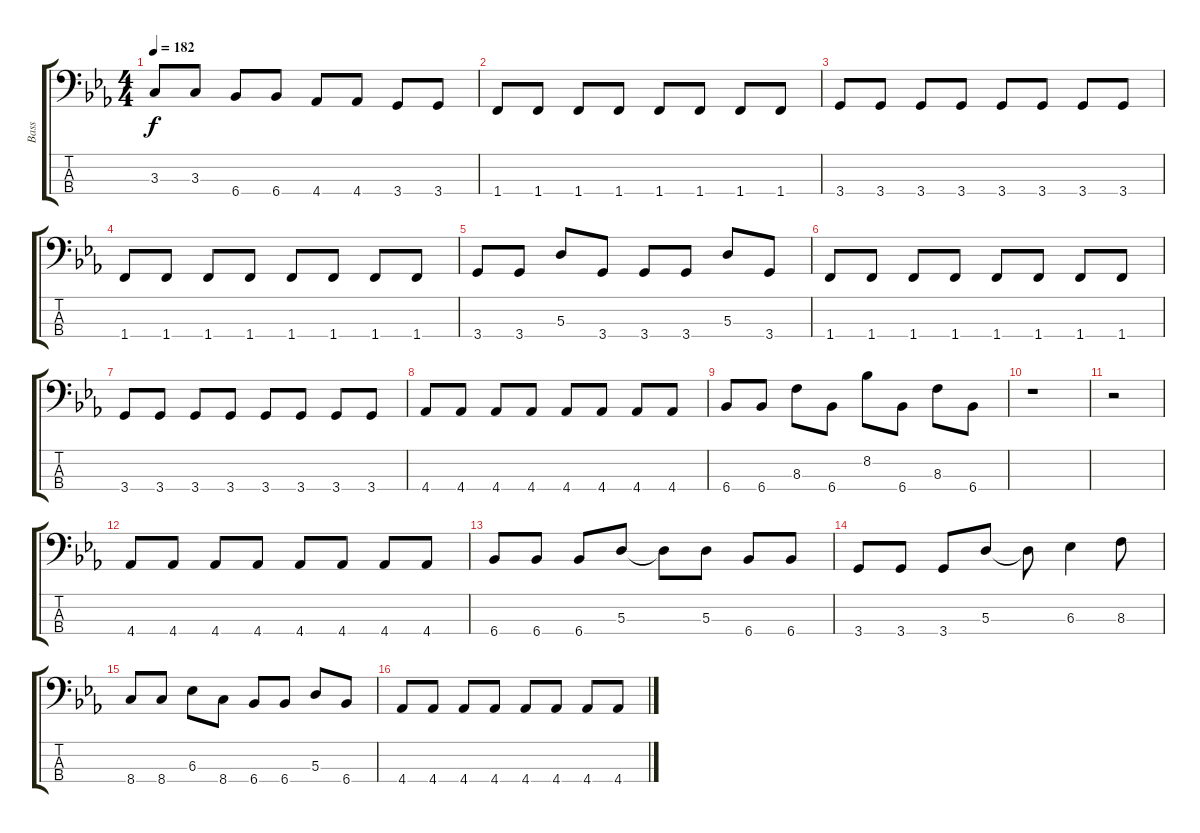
\track ("Bass" "Bass") {instrument electricbassfinger}
\staff {score tabs}
\tuning (G2 D2 A1 E1) {hide}
\ts (4 4)
\tempo 182
\clef f4
\ks eb
3.3.8{dy f} 3.3.8 6.4.8 6.4.8 4.4.8 4.4.8 3.4.8 3.4.8 |
1.4.8 1.4.8 1.4.8 1.4.8 1.4.8 1.4.8 1.4.8 1.4.8 |
3.4.8 3.4.8 3.4.8 3.4.8 3.4.8 3.4.8 3.4.8 3.4.8 |
1.4.8 1.4.8 1.4.8 1.4.8 1.4.8 1.4.8 1.4.8 1.4.8 |
3.4.8 3.4.8 5.3.8 3.4.8 3.4.8 3.4.8 5.3.8 3.4.8 |
1.4.8 1.4.8 1.4.8 1.4.8 1.4.8 1.4.8 1.4.8 1.4.8 |
3.4.8 3.4.8 3.4.8 3.4.8 3.4.8 3.4.8 3.4.8 3.4.8 |
4.4.8 4.4.8 4.4.8 4.4.8 4.4.8 4.4.8 4.4.8 4.4.8 |
6.4.8 6.4.8 8.3.8 6.4.8 8.2.8 6.4.8 8.3.8 6.4.8 |
r.1 |
r.2 |
4.4.8 4.4.8 4.4.8 4.4.8 4.4.8 4.4.8 4.4.8 4.4.8 |
6.4.8 6.4.8 6.4.8 5.3.8 5.3{t}.8 5.3.8 6.4.8 6.4.8 |
3.4.8 3.4.8 3.4.8 5.3.8 5.3{t}.8 6.3.4 8.3.8 |
8.4.8 8.4.8 6.3.8 8.4.8 6.4.8 6.4.8 5.3.8 6.4.8 |
4.4.8 4.4.8 4.4.8 4.4.8 4.4.8 4.4.8 4.4.8 4.4.8
